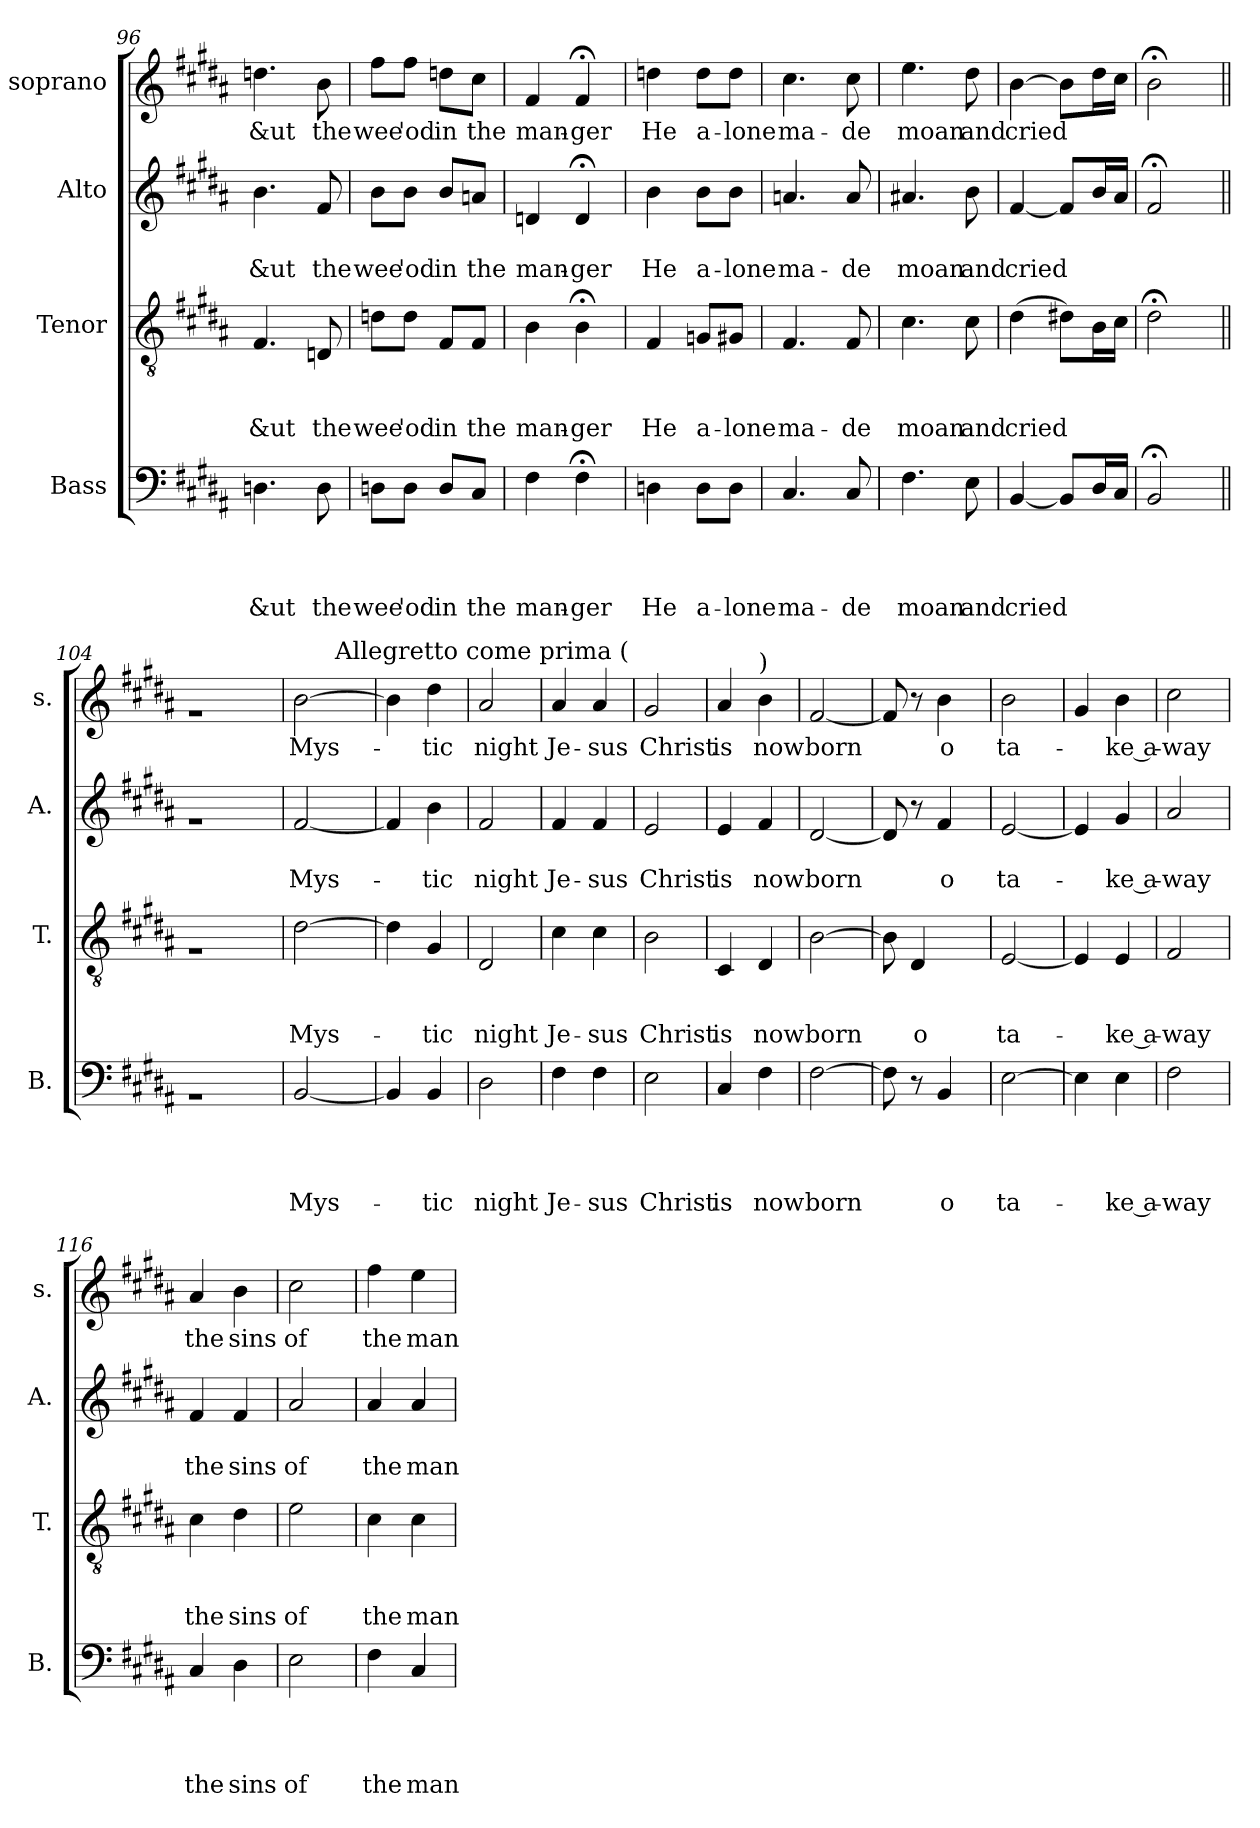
**kern	**text	**text	**text	**text	**kern	**text	**text	**text	**kern	**text	**text	**kern	**text
*part4	*part4	*part4	*part4	*part4	*part3	*part3	*part3	*part3	*part2	*part2	*part2	*part1	*part1
*staff4	*staff4	*staff4	*staff4	*staff4	*staff3	*staff3	*staff3	*staff3	*staff2	*staff2	*staff2	*staff1	*staff1
*I"Bass	*	*	*	*	*I"Tenor	*	*	*	*I"Alto	*	*	*I"soprano	*
*I'B.	*	*	*	*	*I'T.	*	*	*	*I'A.	*	*	*I's.	*
*clefF4	*	*	*	*	*clefGv2	*	*	*	*clefG2	*	*	*clefG2	*
*k[f#c#g#d#a#]	*	*	*	*	*k[f#c#g#d#a#]	*	*	*	*k[f#c#g#d#a#]	*	*	*k[f#c#g#d#a#]	*
*B:	*	*	*	*	*B:	*	*	*	*B:	*	*	*B:	*
=96	=96	=96	=96	=96	=96	=96	=96	=96	=96	=96	=96	=96	=96
!	!	!	!	!LO:LY:b	!	!	!	!LO:LY:b	!	!	!LO:LY:b	!	!LO:LY:b
4.Dn\	.	.	.	&ut	4.F#/	.	.	&ut	4.b\	.	&ut	4.ddn\	&ut
!	!	!	!	!LO:LY:b	!	!	!	!LO:LY:b	!	!	!LO:LY:b	!	!LO:LY:b
8D\	.	.	.	the	8Dn/	.	.	the	8f#/	.	the	8b\	the
=97	=97	=97	=97	=97	=97	=97	=97	=97	=97	=97	=97	=97	=97
!	!	!	!	!LO:LY:b	!	!	!	!LO:LY:b	!	!	!LO:LY:b	!	!LO:LY:b
8Dn\L	.	.	.	wee	8dn\L	.	.	wee	8b\L	.	wee	8ff#\L	wee
!	!	!	!	!LO:LY:b	!	!	!	!LO:LY:b	!	!	!LO:LY:b	!	!LO:LY:b
8D\J	.	.	.	'od	8d\J	.	.	'od	8b\J	.	'od	8ff#\J	'od
!	!	!	!	!LO:LY:b	!	!	!	!LO:LY:b	!	!	!LO:LY:b	!	!LO:LY:b
8D/L	.	.	.	in	8F#/L	.	.	in	8b/L	.	in	8ddn\L	in
!	!	!	!	!LO:LY:b	!	!	!	!LO:LY:b	!	!	!LO:LY:b	!	!LO:LY:b
8C#/J	.	.	.	the	8F#/J	.	.	the	8an/J	.	the	8cc#\J	the
=98	=98	=98	=98	=98	=98	=98	=98	=98	=98	=98	=98	=98	=98
!	!	!	!	!LO:LY:b	!	!	!	!LO:LY:b	!	!	!LO:LY:b	!	!LO:LY:b
4F#\	.	.	.	man-	4B\	.	.	man-	4dn/	.	man-	4f#/	man-
!	!	!	!	!LO:LY:b	!	!	!	!LO:LY:b	!	!	!LO:LY:b	!	!LO:LY:b
4F#;<\	.	.	.	-ger	4B;<\	.	.	-ger	4d;/	.	-ger	4f#;/	-ger
=99	=99	=99	=99	=99	=99	=99	=99	=99	=99	=99	=99	=99	=99
!	!	!	!	!LO:LY:b	!	!	!	!LO:LY:b	!	!	!LO:LY:b	!	!LO:LY:b
4Dn\	.	.	.	He	4F#/	.	.	He	4b\	.	He	4ddn\	He
!	!	!	!	!LO:LY:b	!	!	!	!LO:LY:b	!	!	!LO:LY:b	!	!LO:LY:b
8D\L	.	.	.	a-	8Gn/L	.	.	a-	8b\L	.	a-	8dd\L	a-
!	!	!	!	!LO:LY:b	!	!	!	!LO:LY:b	!	!	!LO:LY:b	!	!LO:LY:b
8D\J	.	.	.	-lone	8G#X/J	.	.	-lone	8b\J	.	-lone	8dd\J	-lone
=100	=100	=100	=100	=100	=100	=100	=100	=100	=100	=100	=100	=100	=100
!	!	!	!	!LO:LY:b	!	!	!	!LO:LY:b	!	!	!LO:LY:b	!	!LO:LY:b
4.C#/	.	.	.	ma-	4.F#/	.	.	ma-	4.an/	.	ma-	4.cc#\	ma-
!	!	!	!	!LO:LY:b	!	!	!	!LO:LY:b	!	!	!LO:LY:b	!	!LO:LY:b
8C#/	.	.	.	-de	8F#/	.	.	-de	8a/	.	-de	8cc#\	-de
=101	=101	=101	=101	=101	=101	=101	=101	=101	=101	=101	=101	=101	=101
!	!	!	!	!LO:LY:b	!	!	!	!LO:LY:b	!	!	!LO:LY:b	!	!LO:LY:b
4.F#\	.	.	.	moan	4.c#\	.	.	moan	4.a#X/	.	moan	4.ee\	moan
!	!	!	!	!LO:LY:b	!	!	!	!LO:LY:b	!	!	!LO:LY:b	!	!LO:LY:b
8E\	.	.	.	and	8c#\	.	.	and	8b\	.	and	8dd#\	and
=102	=102	=102	=102	=102	=102	=102	=102	=102	=102	=102	=102	=102	=102
!	!	!	!	!LO:LY:b	!	!	!	!LO:LY:b	!	!	!LO:LY:b	!	!LO:LY:b
[<4BB/	.	.	.	cried	(>4d#\	.	.	cried	[<4f#/	.	cried	[>4b\	cried
8BB/L]	.	.	.	.	8d#X\L)	.	.	.	8f#/L]	.	.	8b\L]	.
16D#/L	.	.	.	.	16B\L	.	.	.	16b/L	.	.	16dd#\L	.
16C#/JJ	.	.	.	.	16c#\JJ	.	.	.	16a#/JJ	.	.	16cc#\JJ	.
!!LO:LB:g=z
=103	=103	=103	=103	=103	=103	=103	=103	=103	=103	=103	=103	=103	=103
2BB;/	.	.	.	.	2d#;<\	.	.	.	2f#;/	.	.	2b;<\	.
=104||	=104||	=104||	=104||	=104||	=104||	=104||	=104||	=104||	=104||	=104||	=104||	=104||	=104||
!LO:N:vis=1	!	!	!	!	!LO:N:vis=1	!	!	!	!LO:N:vis=1	!	!	!LO:N:vis=1	!
1rC	.	.	.	.	1rA	.	.	.	1ra	.	.	1ra	.
=105	=105	=105	=105	=105	=105	=105	=105	=105	=105	=105	=105	=105	=105
!	!	!	!	!LO:LY:b	!	!	!	!LO:LY:b	!	!	!LO:LY:b	!	!LO:LY:b
*	*	*	*	*	*	*	*	*	*	*	*	*^	*
[<2BB/	.	.	.	Mys-	[>2d#\	.	.	Mys-	[<2f#/	.	Mys-	[>2b\	4ryy	Mys-
!	!	!	!	!	!	!	!	!	!	!	!	!	!LO:TX:a:t=Allegretto come prima (	!
.	.	.	.	.	.	.	.	.	.	.	.	.	4ryy	.
*	*	*	*	*	*	*	*	*	*	*	*	*v	*v	*
=106	=106	=106	=106	=106	=106	=106	=106	=106	=106	=106	=106	=106	=106
4BB/]	.	.	.	.	4d#\]	.	.	.	4f#/]	.	.	4b\]	.
!	!	!	!	!LO:LY:b	!	!	!	!LO:LY:b	!	!	!LO:LY:b	!	!LO:LY:b
4BB/	.	.	.	-tic	4G#/	.	.	-tic	4b\	.	-tic	4dd#\	-tic
=107	=107	=107	=107	=107	=107	=107	=107	=107	=107	=107	=107	=107	=107
!	!	!	!	!LO:LY:b	!	!	!	!LO:LY:b	!	!	!LO:LY:b	!	!LO:LY:b
2D#\	.	.	.	night	2D#/	.	.	night	2f#/	.	night	2a#/	night
=108	=108	=108	=108	=108	=108	=108	=108	=108	=108	=108	=108	=108	=108
!	!	!	!	!LO:LY:b	!	!	!	!LO:LY:b	!	!	!LO:LY:b	!	!LO:LY:b
4F#\	.	.	.	Je-	4c#\	.	.	Je-	4f#/	.	Je-	4a#/	Je-
!	!	!	!	!LO:LY:b	!	!	!	!LO:LY:b	!	!	!LO:LY:b	!	!LO:LY:b
4F#\	.	.	.	-sus	4c#\	.	.	-sus	4f#/	.	-sus	4a#/	-sus
=109	=109	=109	=109	=109	=109	=109	=109	=109	=109	=109	=109	=109	=109
*	*	*	*	*	*	*	*	*	*	*	*	*MM95	*
!	!	!	!	!LO:LY:b	!	!	!	!LO:LY:b	!	!	!LO:LY:b	!	!LO:LY:b
2E\	.	.	.	Christ	2B\	.	.	Christ	2e/	.	Christ	2g#/	Christ
=110	=110	=110	=110	=110	=110	=110	=110	=110	=110	=110	=110	=110	=110
!	!	!	!	!LO:LY:b	!	!	!	!LO:LY:b	!	!	!LO:LY:b	!	!LO:LY:b
4C#/	.	.	.	is	4C#/	.	.	is	4e/	.	is	4a#/	is
!	!	!	!	!	!	!	!	!	!	!	!	!LO:TX:a:t=)	!
!	!	!	!	!LO:LY:b	!	!	!	!LO:LY:b	!	!	!LO:LY:b	!	!LO:LY:b
4F#\	.	.	.	now	4D#/	.	.	now	4f#/	.	now	4b\	now
=111	=111	=111	=111	=111	=111	=111	=111	=111	=111	=111	=111	=111	=111
!	!	!	!	!LO:LY:b	!	!	!	!LO:LY:b	!	!	!LO:LY:b	!	!LO:LY:b
[>2F#\	.	.	.	born	[>2B\	.	.	born	[<2d#/	.	born	[<2f#/	born
=112	=112	=112	=112	=112	=112	=112	=112	=112	=112	=112	=112	=112	=112
8F#\]	.	.	.	.	8B\]	.	.	.	8d#/]	.	.	8f#/]	.
!	!	!	!	!	!	!	!	!LO:LY:b	!	!	!	!	!
8r	.	.	.	.	4D#/	.	.	o	8r	.	.	8r	.
!	!	!	!	!LO:LY:b	!	!	!	!	!	!	!LO:LY:b	!	!LO:LY:b
4BB/	.	.	.	o	.	.	.	.	4f#/	.	o	4b\	o
.	.	.	.	.	8ryy	.	.	.	.	.	.	.	.
=113	=113	=113	=113	=113	=113	=113	=113	=113	=113	=113	=113	=113	=113
!	!	!	!	!LO:LY:b	!	!	!	!LO:LY:b	!	!	!LO:LY:b	!	!LO:LY:b
[>2E\	.	.	.	ta-	[>2E/	.	.	ta-	[>2e/	.	ta-	2b\	ta-
!!LO:PB:g=z
=114	=114	=114	=114	=114	=114	=114	=114	=114	=114	=114	=114	=114	=114
4E\]	.	.	.	.	4E/]	.	.	.	4e/]	.	.	4g#/	.
!	!	!	!	!LO:LY:b:rj	!	!	!	!LO:LY:b:rj	!	!	!LO:LY:b:rj	!	!LO:LY:b:rj
4E\	.	.	.	-ke a-	4E/	.	.	-ke a-	4g#/	.	-ke a-	4b\	-ke a-
=115	=115	=115	=115	=115	=115	=115	=115	=115	=115	=115	=115	=115	=115
!	!	!	!	!LO:LY:b	!	!	!	!LO:LY:b	!	!	!LO:LY:b	!	!LO:LY:b
2F#\	.	.	.	-way	2F#/	.	.	-way	2a#/	.	-way	2cc#\	-way
=116	=116	=116	=116	=116	=116	=116	=116	=116	=116	=116	=116	=116	=116
!	!	!	!	!LO:LY:b	!	!	!	!LO:LY:b	!	!	!LO:LY:b	!	!LO:LY:b
4C#/	.	.	.	the	4c#\	.	.	the	4f#/	.	the	4a#/	the
!	!	!	!	!LO:LY:b	!	!	!	!LO:LY:b	!	!	!LO:LY:b	!	!LO:LY:b
4D#\	.	.	.	sins	4d#\	.	.	sins	4f#/	.	sins	4b\	sins
=117	=117	=117	=117	=117	=117	=117	=117	=117	=117	=117	=117	=117	=117
!	!	!	!	!LO:LY:b	!	!	!	!LO:LY:b	!	!	!LO:LY:b	!	!LO:LY:b
2E\	.	.	.	of	2e\	.	.	of	2a#/	.	of	2cc#\	of
=118	=118	=118	=118	=118	=118	=118	=118	=118	=118	=118	=118	=118	=118
!	!	!	!	!LO:LY:b	!	!	!	!LO:LY:b	!	!	!LO:LY:b	!	!LO:LY:b
4F#\	.	.	.	the	4c#\	.	.	the	4a#/	.	the	4ff#\	the
!	!	!	!	!LO:LY:b	!	!	!	!LO:LY:b	!	!	!LO:LY:b	!	!LO:LY:b
4C#/	.	.	.	man-	4c#\	.	.	man-	4a#/	.	man-	4ee\	man-
=	=	=	=	=	=	=	=	=	=	=	=	=	=
*-	*-	*-	*-	*-	*-	*-	*-	*-	*-	*-	*-	*-	*-
